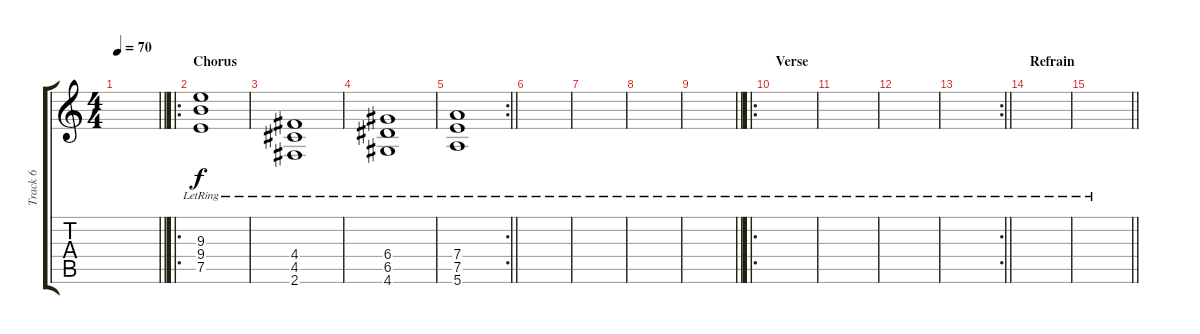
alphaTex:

\track ("Track 6" "Track 6") {instrument overdrivenguitar}
\staff {score tabs}
\tuning (E4 B3 G3 D3 A2 E2) {hide}
\ts (4 4)
\tempo 70
\clef g2
\barLineRight lightlight
\ks c
|
\ro
\section ("" "Chorus")
(9.3{lr} 9.4 7.5).1 |
(4.4{lr} 4.5 2.6).1 |
(6.4{lr} 6.5 4.6).1 |
\rc 2
\barLineRight lightlight
(7.4{lr} 7.5 5.6).1 |
|
|
|
\barLineRight lightlight
|
\ro
\section ("" "Verse")
|
|
|
\rc 2
\barLineRight lightlight
|
\section ("" "Refrain")
|
\barLineRight lightlight
